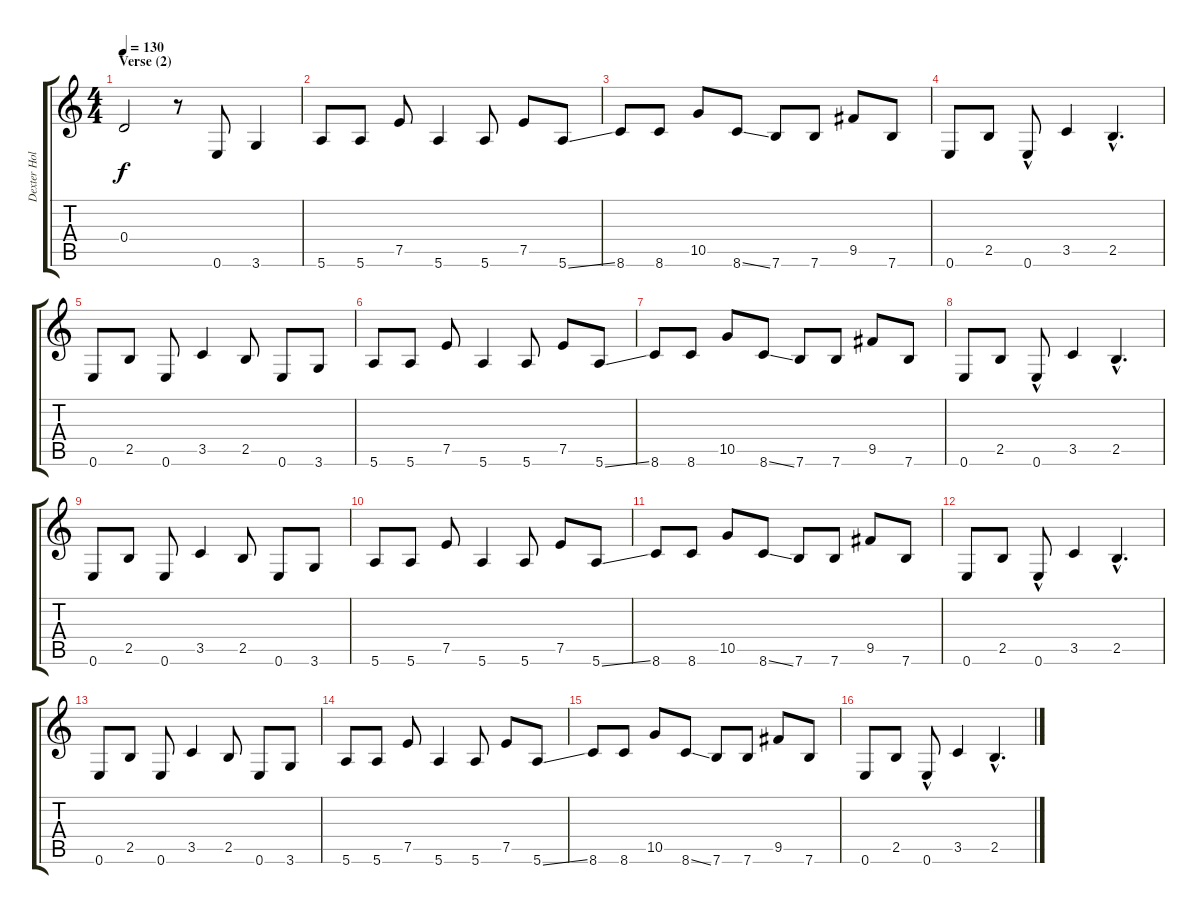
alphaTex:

\track ("Dexter Holland" "Dexter Hol") {instrument acousticguitarnylon}
\staff {score tabs}
\tuning (E4 B3 G3 D3 A2 E2) {hide}
\ts (4 4)
\section ("" "Verse (2)")
\tempo 130
\clef g2
\ks c
0.4.2{dy f} r.8 0.6.8 3.6.4 |
5.6.8 5.6.8 7.5.8 5.6.4 5.6.8 7.5.8 5.6{ss}.8 |
8.6.8 8.6.8 10.5.8 8.6{ss}.8 7.6.8 7.6.8 9.5.8 7.6.8 |
0.6.8 2.5.8 0.6{hac}.8 3.5.4 2.5{hac}.4{d} |
0.6.8 2.5.8 0.6.8 3.5.4 2.5.8 0.6.8 3.6.8 |
5.6.8 5.6.8 7.5.8 5.6.4 5.6.8 7.5.8 5.6{ss}.8 |
8.6.8 8.6.8 10.5.8 8.6{ss}.8 7.6.8 7.6.8 9.5.8 7.6.8 |
0.6.8 2.5.8 0.6{hac}.8 3.5.4 2.5{hac}.4{d} |
0.6.8 2.5.8 0.6.8 3.5.4 2.5.8 0.6.8 3.6.8 |
5.6.8 5.6.8 7.5.8 5.6.4 5.6.8 7.5.8 5.6{ss}.8 |
8.6.8 8.6.8 10.5.8 8.6{ss}.8 7.6.8 7.6.8 9.5.8 7.6.8 |
0.6.8 2.5.8 0.6{hac}.8 3.5.4 2.5{hac}.4{d} |
0.6.8 2.5.8 0.6.8 3.5.4 2.5.8 0.6.8 3.6.8 |
5.6.8 5.6.8 7.5.8 5.6.4 5.6.8 7.5.8 5.6{ss}.8 |
8.6.8 8.6.8 10.5.8 8.6{ss}.8 7.6.8 7.6.8 9.5.8 7.6.8 |
0.6.8 2.5.8 0.6{hac}.8 3.5.4 2.5{hac}.4{d}
